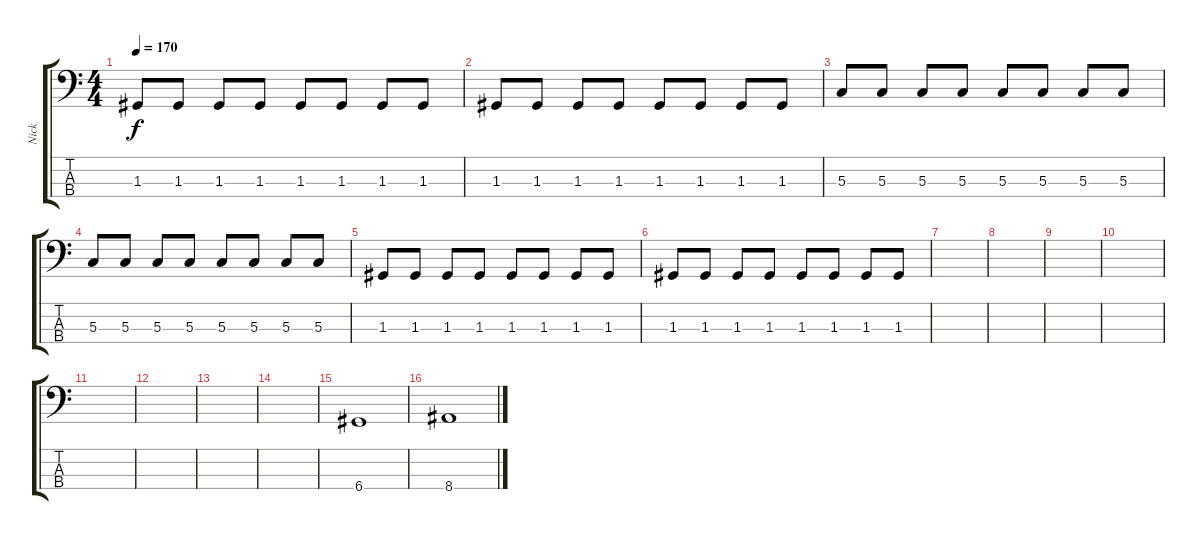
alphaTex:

\track ("Nick" "Nick") {instrument electricbasspick}
\staff {score tabs}
\tuning (F2 C2 G1 D1) {hide}
\ts (4 4)
\tempo 170
\clef f4
\ks c
1.3.8{dy f} 1.3.8 1.3.8 1.3.8 1.3.8 1.3.8 1.3.8 1.3.8 |
1.3.8 1.3.8 1.3.8 1.3.8 1.3.8 1.3.8 1.3.8 1.3.8 |
5.3.8 5.3.8 5.3.8 5.3.8 5.3.8 5.3.8 5.3.8 5.3.8 |
5.3.8 5.3.8 5.3.8 5.3.8 5.3.8 5.3.8 5.3.8 5.3.8 |
1.3.8 1.3.8 1.3.8 1.3.8 1.3.8 1.3.8 1.3.8 1.3.8 |
1.3.8 1.3.8 1.3.8 1.3.8 1.3.8 1.3.8 1.3.8 1.3.8 |
|
|
|
|
|
|
|
|
6.4.1 |
8.4.1
